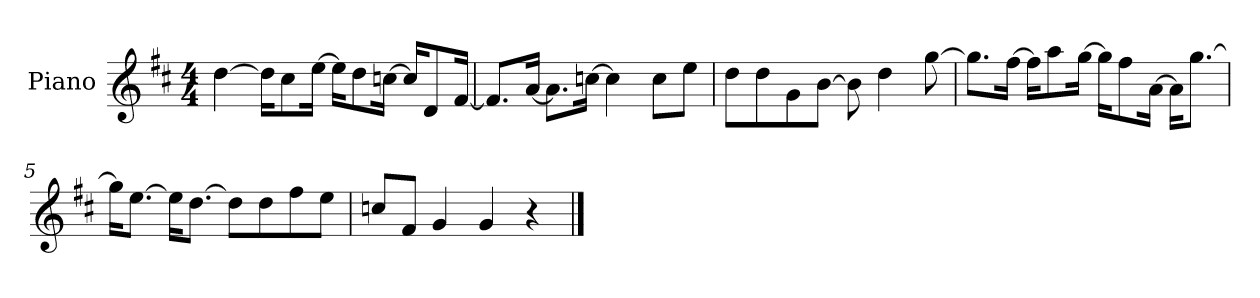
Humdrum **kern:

**kern
*part1
*staff1
*I"Piano
*I'P-no
*clefG2
*k[f#c#]
*M4/4
*MM90
=1
[4dd\
16dd\KL]
8cc#\
[16ee\Jk
16ee\KL]
8dd\
[16ccn\Jk
16cc/KL]
8d/
[16f#/Jk
=2
8.f#/L]
[16a/Jk
8.a\L]
[16ccn\Jk
4cc\]
8cc\L
8ee\J
=3
8dd\L
8dd\
8g\
[8b\J
8b\]
4dd\
[8gg\
=4
8.gg\L]
[16ff#\Jk
16ff#\KL]
8aa\
[16gg\Jk
16gg\KL]
8ff#\
[16a\Jk
16a\KL]
[8.gg\J
!!LO:LB:g=z
=5
16gg\KL]
[8.ee\J
16ee\KL]
[8.dd\J
8dd\L]
8dd\
8ff#\
8ee\J
=6
8ccn/L
8f#/J
4g/
4g/
4r
==
*-
